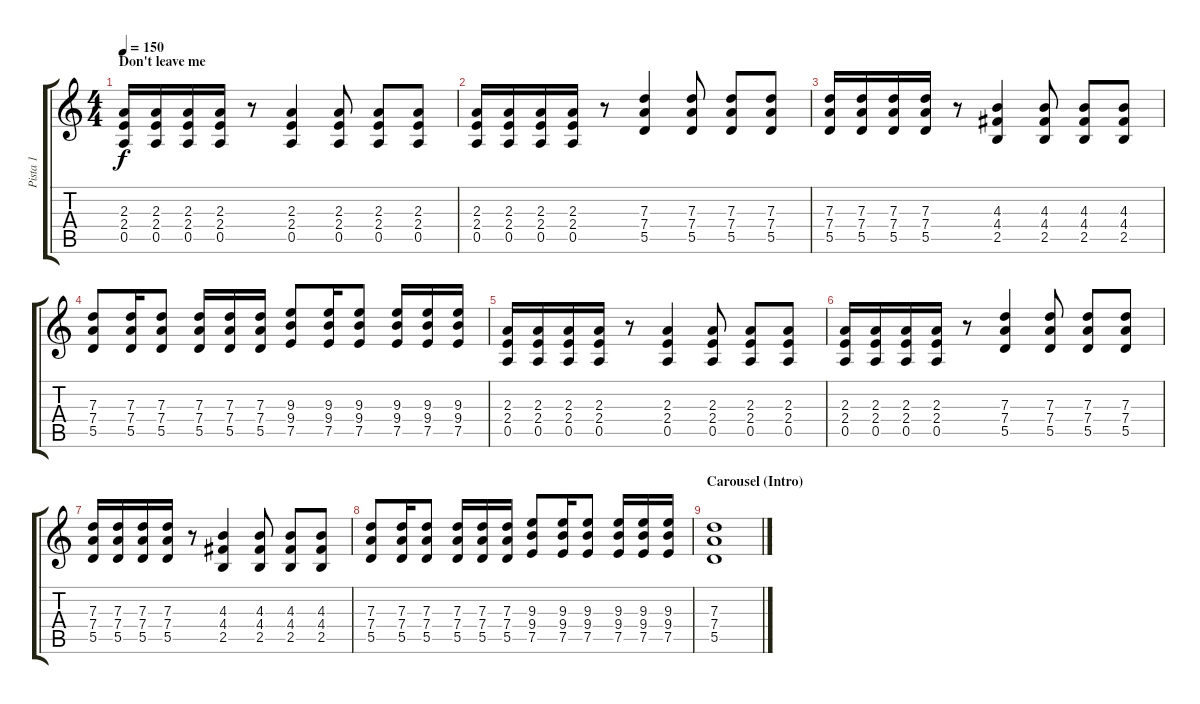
\track ("Pista 1" "Pista 1") {instrument distortionguitar}
\staff {score tabs}
\tuning (E4 B3 G3 D3 A2 E2) {hide}
\ts (4 4)
\section ("" "Don't leave me")
\tempo 150
\clef g2
\ks c
(2.3 2.4 0.5).16{dy f instrument distortionguitar} (2.3 2.4 0.5).16 (2.3 2.4 0.5).16 (2.3 2.4 0.5).16 r.8 (2.3 2.4 0.5).4 (2.3 2.4 0.5).8 (2.3 2.4 0.5).8 (2.3 2.4 0.5).8 |
(2.3 2.4 0.5).16 (2.3 2.4 0.5).16 (2.3 2.4 0.5).16 (2.3 2.4 0.5).16 r.8 (7.3 7.4 5.5).4 (7.3 7.4 5.5).8 (7.3 7.4 5.5).8 (7.3 7.4 5.5).8 |
(7.3 7.4 5.5).16 (7.3 7.4 5.5).16 (7.3 7.4 5.5).16 (7.3 7.4 5.5).16 r.8 (4.3 4.4 2.5).4 (4.3 4.4 2.5).8 (4.3 4.4 2.5).8 (4.3 4.4 2.5).8 |
(7.3 7.4 5.5).8 (7.3 7.4 5.5).16 (7.3 7.4 5.5).8 (7.3 7.4 5.5).16 (7.3 7.4 5.5).16 (7.3 7.4 5.5).16 (9.3 9.4 7.5).8 (9.3 9.4 7.5).16 (9.3 9.4 7.5).8 (9.3 9.4 7.5).16 (9.3 9.4 7.5).16 (9.3 9.4 7.5).16 |
(2.3 2.4 0.5).16 (2.3 2.4 0.5).16 (2.3 2.4 0.5).16 (2.3 2.4 0.5).16 r.8 (2.3 2.4 0.5).4 (2.3 2.4 0.5).8 (2.3 2.4 0.5).8 (2.3 2.4 0.5).8 |
(2.3 2.4 0.5).16 (2.3 2.4 0.5).16 (2.3 2.4 0.5).16 (2.3 2.4 0.5).16 r.8 (7.3 7.4 5.5).4 (7.3 7.4 5.5).8 (7.3 7.4 5.5).8 (7.3 7.4 5.5).8 |
(7.3 7.4 5.5).16 (7.3 7.4 5.5).16 (7.3 7.4 5.5).16 (7.3 7.4 5.5).16 r.8 (4.3 4.4 2.5).4 (4.3 4.4 2.5).8 (4.3 4.4 2.5).8 (4.3 4.4 2.5).8 |
(7.3 7.4 5.5).8 (7.3 7.4 5.5).16 (7.3 7.4 5.5).8 (7.3 7.4 5.5).16 (7.3 7.4 5.5).16 (7.3 7.4 5.5).16 (9.3 9.4 7.5).8 (9.3 9.4 7.5).16 (9.3 9.4 7.5).8 (9.3 9.4 7.5).16 (9.3 9.4 7.5).16 (9.3 9.4 7.5).16 |
\section ("" "Carousel (Intro)")
(7.3 7.4 5.5).1
